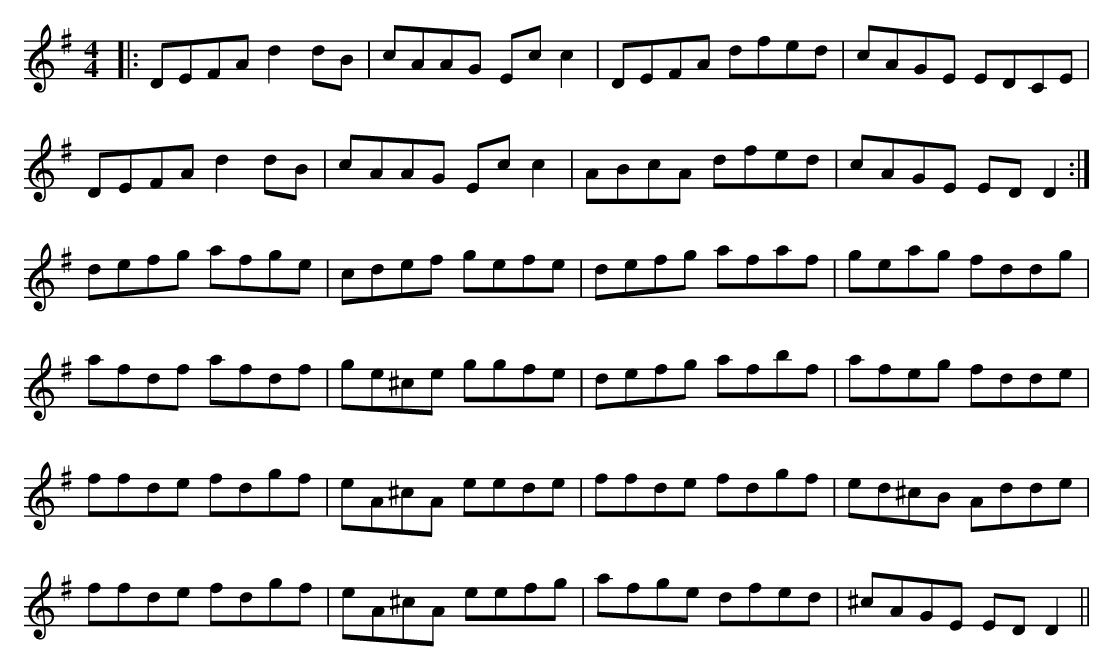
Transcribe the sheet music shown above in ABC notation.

X:1
M:4/4
K:Dmix
|:DEFA d2dB|cAAG Ecc2|DEFA dfed|cAGE EDCE|
DEFA d2dB|cAAG Ecc2|ABcA dfed|cAGE EDD2:|
defg afge|cdef gefe|defg afaf|geag fddg|
afdf afdf|ge^ce ggfe|defg afbf|afeg fdde|
ffde fdgf|eA^cA eede|ffde fdgf|ed^cB Adde|
ffde fdgf|eA^cA eefg|afge dfed|^cAGE EDD2||
